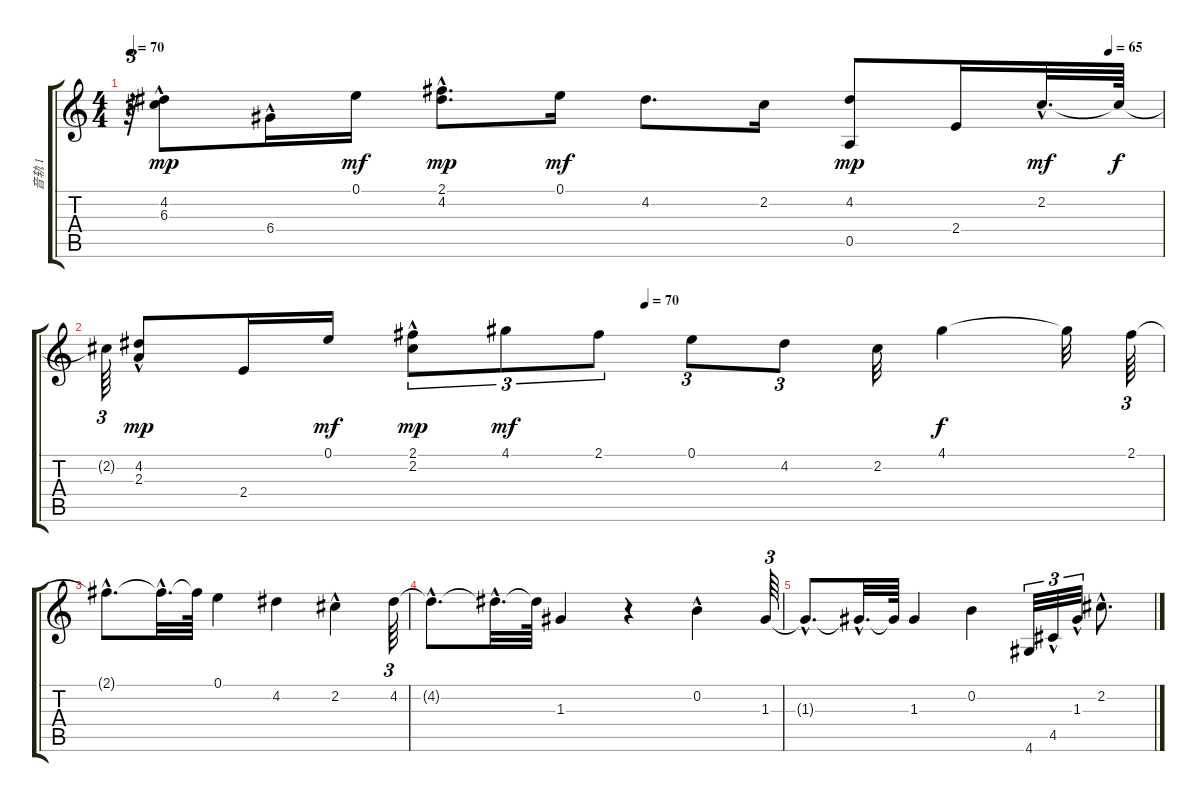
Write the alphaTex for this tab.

\track ("音轨 1" "音轨 1") {instrument acousticguitarnylon}
\staff {score tabs}
\tuning (E4 B3 G3 D3 A2 E2) {hide}
\ts (4 4)
\tempo 70
\tempo (65 0.9479166666666666)
\clef g2
\ks c
r.64{tu (3 2) dy f} (4.2{hac} 6.3).8{dy mp} 6.4{hac}.16 0.1.16{dy mf} (2.1{hac} 4.2{hac}).8{d dy mp} 0.1.16{dy mf} 4.2.8{d} 2.2.16 (4.2 0.5).8{dy mp} 2.4.16 2.2{hac}.32{d dy mf} 2.2{t}.64{dy f} |
\tempo (70 0.5104166666666666)
2.2{t}.64{tu (3 2)} (4.2{hac} 2.3).8{dy mp} 2.4.16 0.1.16{dy mf} (2.1 2.2{hac}).8{tu (3 2) dy mp} 4.1.8{tu (3 2) dy mf} 2.1.8{tu (3 2)} 0.1.8{tu (3 2)} 4.2.8{tu (3 2)} 2.2.32 4.1.4{dy f} 4.1{t}.32 2.1.64{tu (3 2)} |
2.1{hac t}.8{d} 2.1{hac t}.32{d} 2.1{t}.64 0.1.4 4.2.4 2.2{hac}.4 4.2.64{tu (3 2)} |
4.2{hac t}.8{d} 4.2{hac t}.32{d} 4.2{t}.64 1.3.4 r.4 0.2{hac}.4 1.3.64{tu (3 2)} |
1.3{hac t}.8{d} 1.3{hac t}.32{d} 1.3{t}.64 1.3.4 0.2.4 4.6.32{tu (3 2)} 4.5{hac}.32{tu (3 2)} 1.3{hac}.32{tu (3 2)} 2.2{hac}.8{d}
